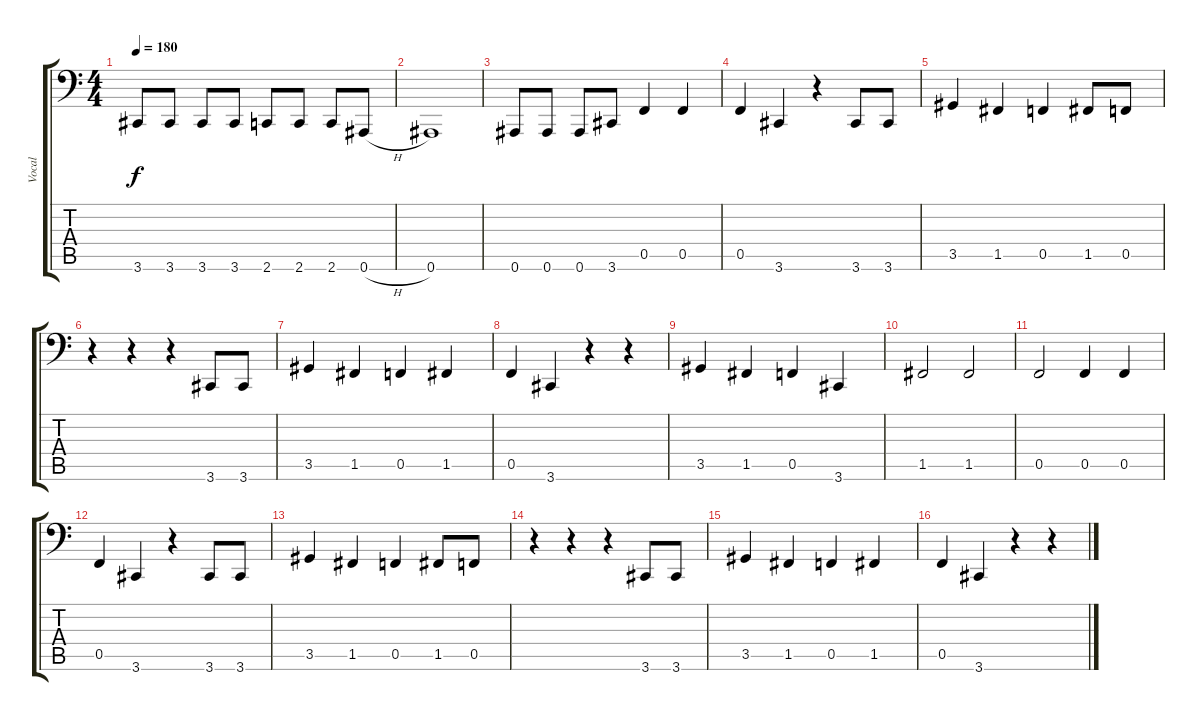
\track ("Vocal" "Vocal") {instrument churchorgan}
\staff {score tabs}
\tuning (C4 G3 Eb3 Bb2 F2 Bb1) {hide}
\ts (4 4)
\tempo 180
\clef f4
\ks c
3.6.8{dy f} 3.6.8 3.6.8 3.6.8 2.6.8 2.6.8 2.6.8 0.6{h}.8 |
0.6.1 |
0.6.8 0.6.8 0.6.8 3.6.8 0.5.4 0.5.4 |
0.5.4 3.6.4 r.4 3.6.8 3.6.8 |
3.5.4 1.5.4 0.5.4 1.5.8 0.5.8 |
r.4 r.4 r.4 3.6.8 3.6.8 |
3.5.4 1.5.4 0.5.4 1.5.4 |
0.5.4 3.6.4 r.4 r.4 |
3.5.4 1.5.4 0.5.4 3.6.4 |
1.5.2 1.5.2 |
0.5.2 0.5.4 0.5.4 |
0.5.4 3.6.4 r.4 3.6.8 3.6.8 |
3.5.4 1.5.4 0.5.4 1.5.8 0.5.8 |
r.4 r.4 r.4 3.6.8 3.6.8 |
3.5.4 1.5.4 0.5.4 1.5.4 |
0.5.4 3.6.4 r.4 r.4
